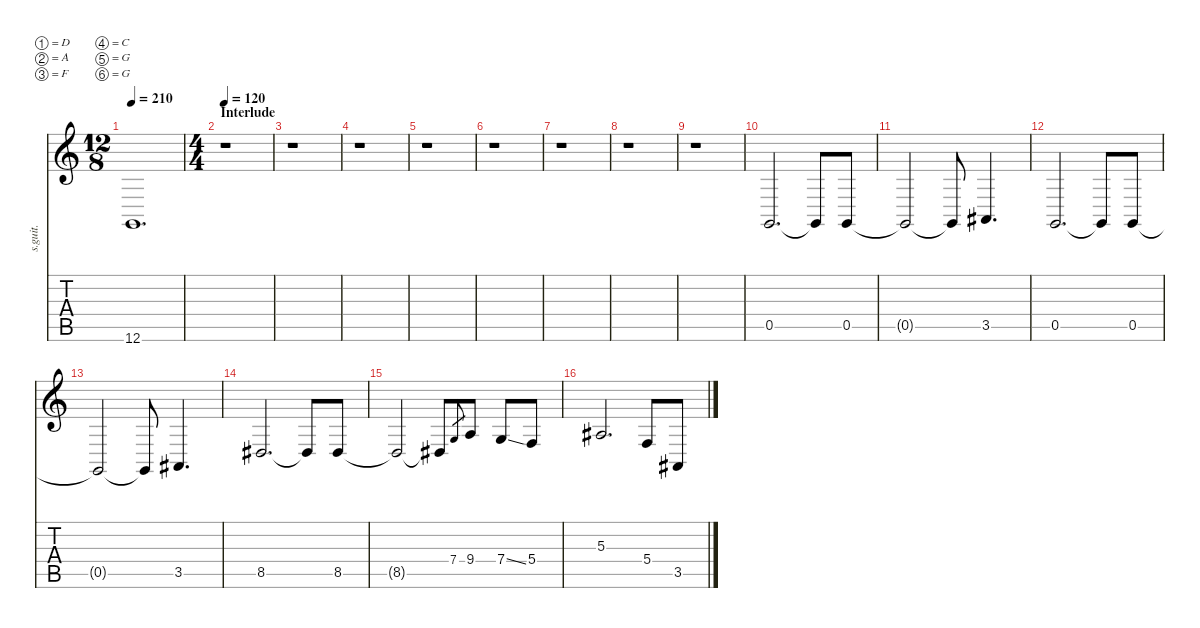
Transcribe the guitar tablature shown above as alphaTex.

\defaultSystemsLayout 4
\hideDynamics
\bracketExtendMode nobrackets
\track ("Bass" "s.guit.") {instrument electricbasspick}
\staff {score tabs}
\tuning (D3 A2 F2 C2 G1 G0)
\ts (12 8)
\tempo 210
\clef g2
\ks c
12.6{t}.1{d lyrics (0 "") lyrics (1 "") lyrics (2 "") lyrics (3 "") lyrics (4 "") dy f} |
\ts (4 4)
\beaming (8 2 2 2 2)
\section ("" "Interlude")
\tempo 120
r.1 |
r.1 |
r.1 |
r.1 |
r.1 |
r.1 |
r.1 |
r.1 |
0.5.2{d lyrics (0 "") lyrics (1 "") lyrics (2 "") lyrics (3 "") lyrics (4 "")} 0.5{t}.8{lyrics (0 "") lyrics (1 "") lyrics (2 "") lyrics (3 "") lyrics (4 "")} 0.5.8{lyrics (0 "") lyrics (1 "") lyrics (2 "") lyrics (3 "") lyrics (4 "")} |
0.5{t}.2{lyrics (0 "") lyrics (1 "") lyrics (2 "") lyrics (3 "") lyrics (4 "")} 0.5{t}.8{lyrics (0 "") lyrics (1 "") lyrics (2 "") lyrics (3 "") lyrics (4 "")} 3.5{acc #}.4{d lyrics (0 "") lyrics (1 "") lyrics (2 "") lyrics (3 "") lyrics (4 "")} |
0.5.2{d lyrics (0 "") lyrics (1 "") lyrics (2 "") lyrics (3 "") lyrics (4 "")} 0.5{t}.8{lyrics (0 "") lyrics (1 "") lyrics (2 "") lyrics (3 "") lyrics (4 "")} 0.5.8{lyrics (0 "") lyrics (1 "") lyrics (2 "") lyrics (3 "") lyrics (4 "")} |
0.5{t}.2{lyrics (0 "") lyrics (1 "") lyrics (2 "") lyrics (3 "") lyrics (4 "")} 0.5{t}.8{lyrics (0 "") lyrics (1 "") lyrics (2 "") lyrics (3 "") lyrics (4 "")} 3.5{acc #}.4{d lyrics (0 "") lyrics (1 "") lyrics (2 "") lyrics (3 "") lyrics (4 "")} |
8.5{acc #}.2{d lyrics (0 "") lyrics (1 "") lyrics (2 "") lyrics (3 "") lyrics (4 "")} 8.5{t acc #}.8{lyrics (0 "") lyrics (1 "") lyrics (2 "") lyrics (3 "") lyrics (4 "")} 8.5{acc #}.8{lyrics (0 "") lyrics (1 "") lyrics (2 "") lyrics (3 "") lyrics (4 "")} |
8.5{t acc #}.2{lyrics (0 "") lyrics (1 "") lyrics (2 "") lyrics (3 "") lyrics (4 "")} 8.5{t acc #}.8{lyrics (0 "") lyrics (1 "") lyrics (2 "") lyrics (3 "") lyrics (4 "")} 7.4.8{lyrics (0 "") lyrics (1 "") lyrics (2 "") lyrics (3 "") lyrics (4 "") gr dy mp} 9.4.8{lyrics (0 "") lyrics (1 "") lyrics (2 "") lyrics (3 "") lyrics (4 "") dy f} 7.4{ss}.8{lyrics (0 "") lyrics (1 "") lyrics (2 "") lyrics (3 "") lyrics (4 "")} 5.4.8{lyrics (0 "") lyrics (1 "") lyrics (2 "") lyrics (3 "") lyrics (4 "")} |
5.3{acc #}.2{d lyrics (0 "") lyrics (1 "") lyrics (2 "") lyrics (3 "") lyrics (4 "")} 5.4.8{lyrics (0 "") lyrics (1 "") lyrics (2 "") lyrics (3 "") lyrics (4 "")} 3.5{acc #}.8{lyrics (0 "") lyrics (1 "") lyrics (2 "") lyrics (3 "") lyrics (4 "")}
